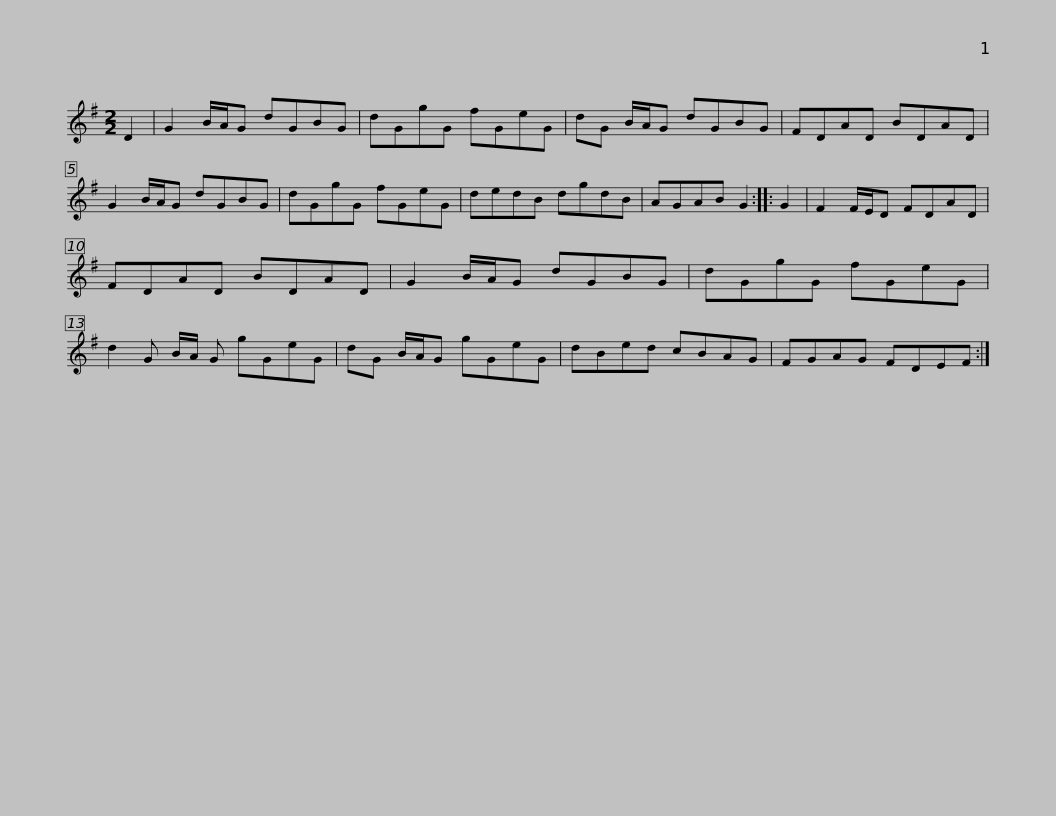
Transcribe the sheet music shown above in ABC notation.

X:1
L:1/8
M:2/2
I:linebreak $
K:G
V:1 treble
V:1
 D2 | G2 B/A/G dGBG | dGgG fGeG | dG B/A/G dGBG | FDAD BDAD | %5
 G2 B/A/G dGBG |$ dGgG fGeG | dedB dgdB | AGAB G2 :: G2 | %10
 F2 F/E/D FDAD | FDAD BDAD |$ G2 B/A/G dGBG | dGgG fGeG | d2 G B/A/ G gGeG | %15
 dG B/A/G gGeG | dBed cBAG |$ FGAG FDEF :| %18
